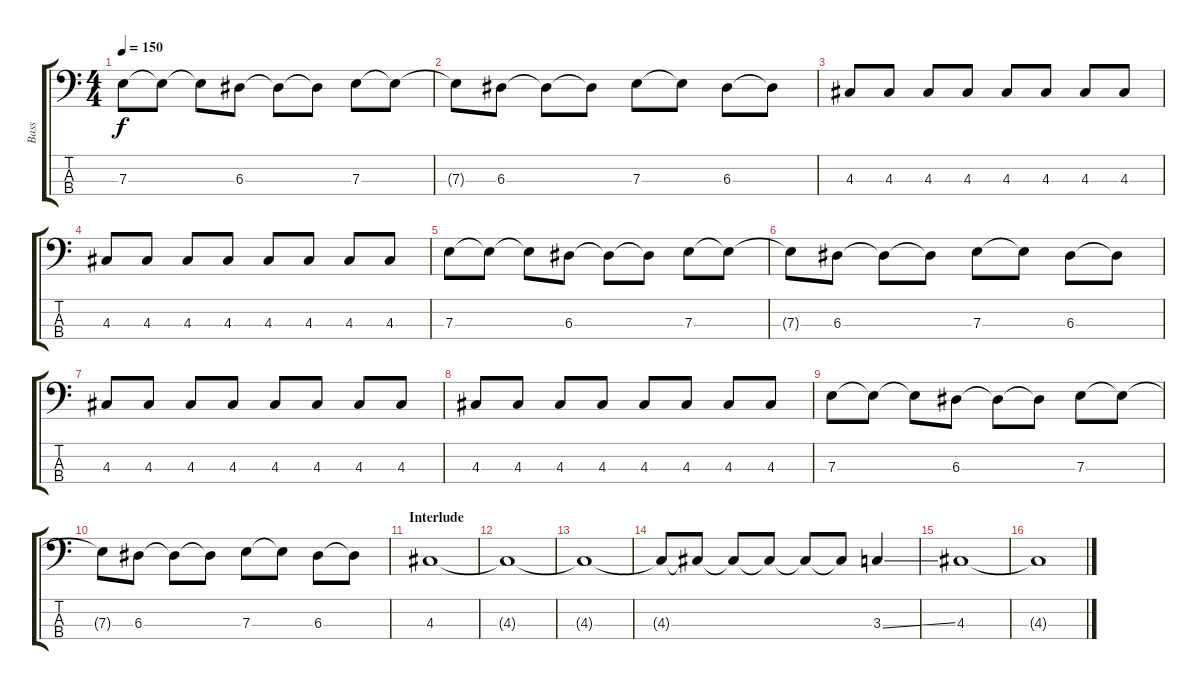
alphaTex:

\track ("Bass" "Bass") {instrument electricbassfinger}
\staff {score tabs}
\tuning (G2 D2 A1 E1) {hide}
\ts (4 4)
\tempo 150
\clef f4
\ks c
7.3.8{dy f} 7.3{t}.8 7.3{t}.8 6.3.8 6.3{t}.8 6.3{t}.8 7.3.8 7.3{t}.8 |
7.3{t}.8 6.3.8 6.3{t}.8 6.3{t}.8 7.3.8 7.3{t}.8 6.3.8 6.3{t}.8 |
4.3.8 4.3.8 4.3.8 4.3.8 4.3.8 4.3.8 4.3.8 4.3.8 |
4.3.8 4.3.8 4.3.8 4.3.8 4.3.8 4.3.8 4.3.8 4.3.8 |
7.3.8 7.3{t}.8 7.3{t}.8 6.3.8 6.3{t}.8 6.3{t}.8 7.3.8 7.3{t}.8 |
7.3{t}.8 6.3.8 6.3{t}.8 6.3{t}.8 7.3.8 7.3{t}.8 6.3.8 6.3{t}.8 |
4.3.8 4.3.8 4.3.8 4.3.8 4.3.8 4.3.8 4.3.8 4.3.8 |
4.3.8 4.3.8 4.3.8 4.3.8 4.3.8 4.3.8 4.3.8 4.3.8 |
7.3.8 7.3{t}.8 7.3{t}.8 6.3.8 6.3{t}.8 6.3{t}.8 7.3.8 7.3{t}.8 |
7.3{t}.8 6.3.8 6.3{t}.8 6.3{t}.8 7.3.8 7.3{t}.8 6.3.8 6.3{t}.8 |
\section ("" "Interlude")
4.3.1 |
4.3{t}.1 |
4.3{t}.1 |
4.3{t}.8 4.3{t}.8 4.3{t}.8 4.3{t}.8 4.3{t}.8 4.3{t}.8 3.3{ss}.4 |
4.3.1 |
4.3{t}.1
